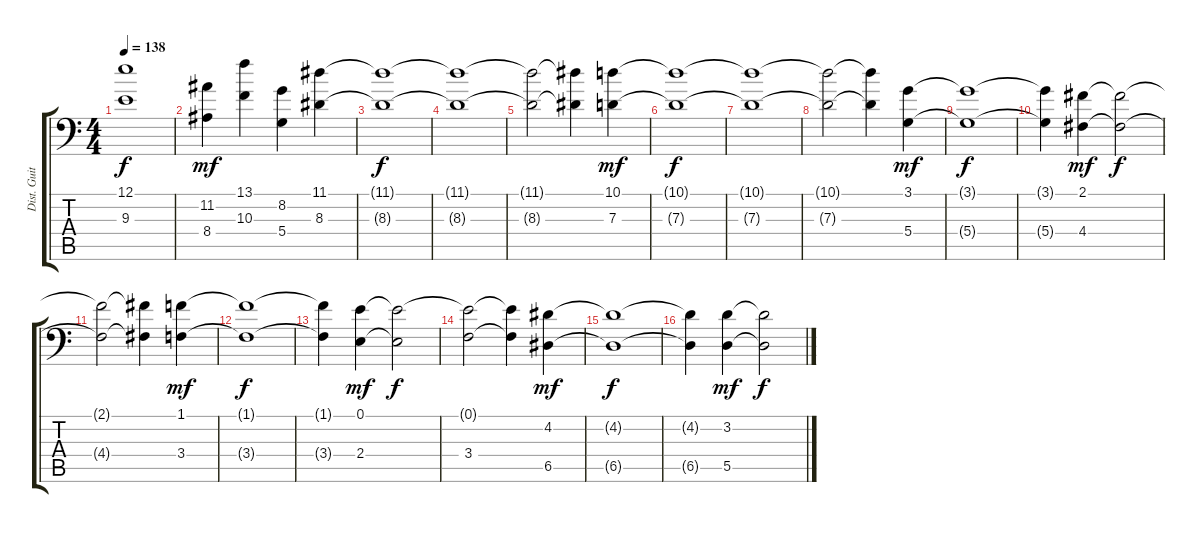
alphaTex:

\track ("Dist. Guitar" "Dist. Guit") {instrument distortionguitar}
\staff {score tabs}
\tuning (E3 B2 G2 D2 A1 E1) {hide}
\ts (4 4)
\tempo 138
\clef f4
\ks c
(12.1{t} 9.3{t}).1{dy f} |
(11.2 8.4).4{dy mf} (13.1 10.3).4 (8.2 5.4).4 (11.1 8.3).4 |
(11.1{t} 8.3{t}).1{dy f} |
(11.1{t} 8.3{t}).1 |
(11.1{t} 8.3{t}).2 (11.1{t} 8.3{t}).4 (10.1 7.3).4{dy mf} |
(10.1{t} 7.3{t}).1{dy f} |
(10.1{t} 7.3{t}).1 |
(10.1{t} 7.3{t}).2 (10.1{t} 7.3{t}).4 (3.1 5.4).4{dy mf} |
(3.1{t} 5.4{t}).1{dy f} |
(3.1{t} 5.4{t}).4 (2.1 4.4).4{dy mf} (2.1{t} 4.4{t}).2{dy f} |
(2.1{t} 4.4{t}).2 (2.1{t} 4.4{t}).4 (1.1 3.4).4{dy mf} |
(1.1{t} 3.4{t}).1{dy f} |
(1.1{t} 3.4{t}).4 (0.1 2.4).4{dy mf} (0.1{t} 2.4{t}).2{dy f} |
(0.1{t} 3.4).2 (0.1{t} 3.4{t}).4 (4.2 6.5).4{dy mf} |
(4.2{t} 6.5{t}).1{dy f} |
(4.2{t} 6.5{t}).4 (3.2 5.5).4{dy mf} (3.2{t} 5.5{t}).2{dy f}
